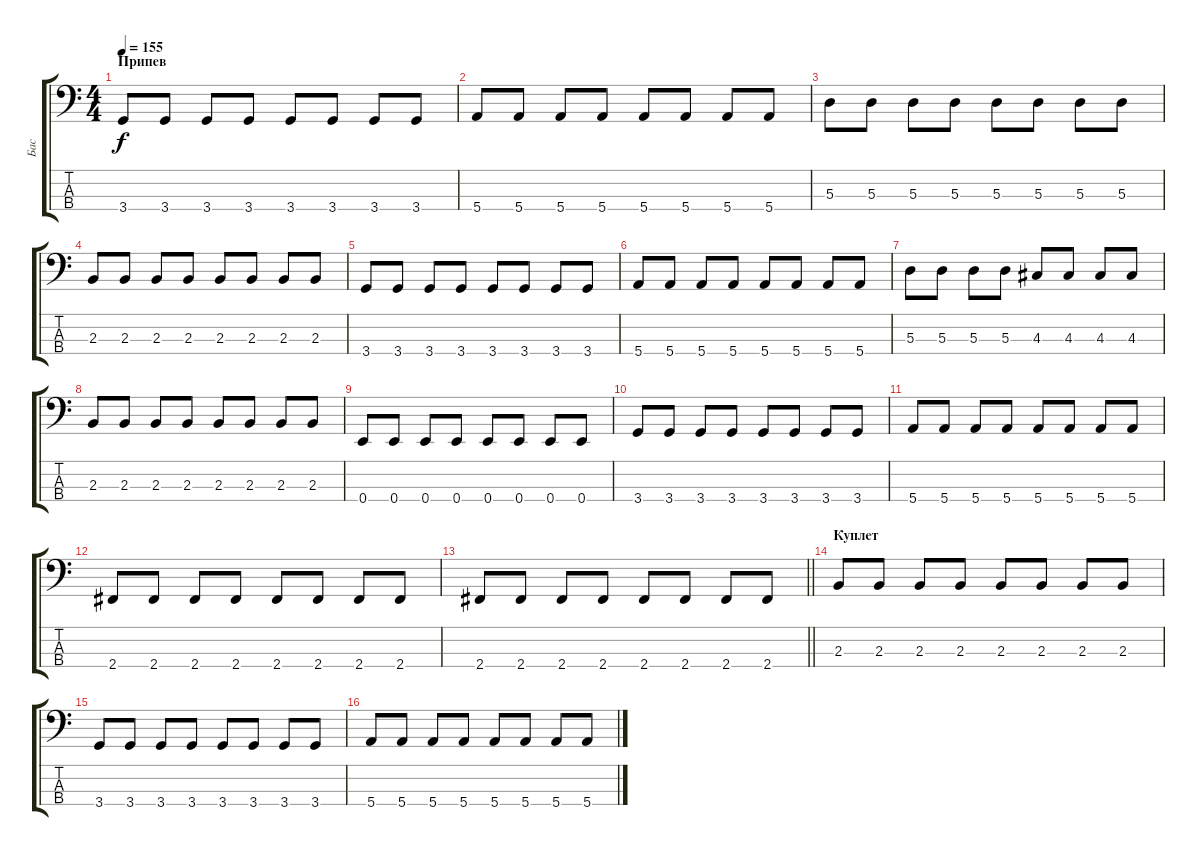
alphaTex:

\track ("Бас" "Бас") {instrument electricbassfinger}
\staff {score tabs}
\tuning (G2 D2 A1 E1) {hide}
\ts (4 4)
\section ("" "Припев")
\tempo 155
\clef f4
\ks c
3.4.8{dy f} 3.4.8 3.4.8 3.4.8 3.4.8 3.4.8 3.4.8 3.4.8 |
5.4.8 5.4.8 5.4.8 5.4.8 5.4.8 5.4.8 5.4.8 5.4.8 |
5.3.8 5.3.8 5.3.8 5.3.8 5.3.8 5.3.8 5.3.8 5.3.8 |
2.3.8 2.3.8 2.3.8 2.3.8 2.3.8 2.3.8 2.3.8 2.3.8 |
3.4.8 3.4.8 3.4.8 3.4.8 3.4.8 3.4.8 3.4.8 3.4.8 |
5.4.8 5.4.8 5.4.8 5.4.8 5.4.8 5.4.8 5.4.8 5.4.8 |
5.3.8 5.3.8 5.3.8 5.3.8 4.3.8 4.3.8 4.3.8 4.3.8 |
2.3.8 2.3.8 2.3.8 2.3.8 2.3.8 2.3.8 2.3.8 2.3.8 |
0.4.8 0.4.8 0.4.8 0.4.8 0.4.8 0.4.8 0.4.8 0.4.8 |
3.4.8 3.4.8 3.4.8 3.4.8 3.4.8 3.4.8 3.4.8 3.4.8 |
5.4.8 5.4.8 5.4.8 5.4.8 5.4.8 5.4.8 5.4.8 5.4.8 |
2.4.8 2.4.8 2.4.8 2.4.8 2.4.8 2.4.8 2.4.8 2.4.8 |
\barLineRight lightlight
2.4.8 2.4.8 2.4.8 2.4.8 2.4.8 2.4.8 2.4.8 2.4.8 |
\section ("" "Куплет")
2.3.8 2.3.8 2.3.8 2.3.8 2.3.8 2.3.8 2.3.8 2.3.8 |
3.4.8 3.4.8 3.4.8 3.4.8 3.4.8 3.4.8 3.4.8 3.4.8 |
5.4.8 5.4.8 5.4.8 5.4.8 5.4.8 5.4.8 5.4.8 5.4.8
